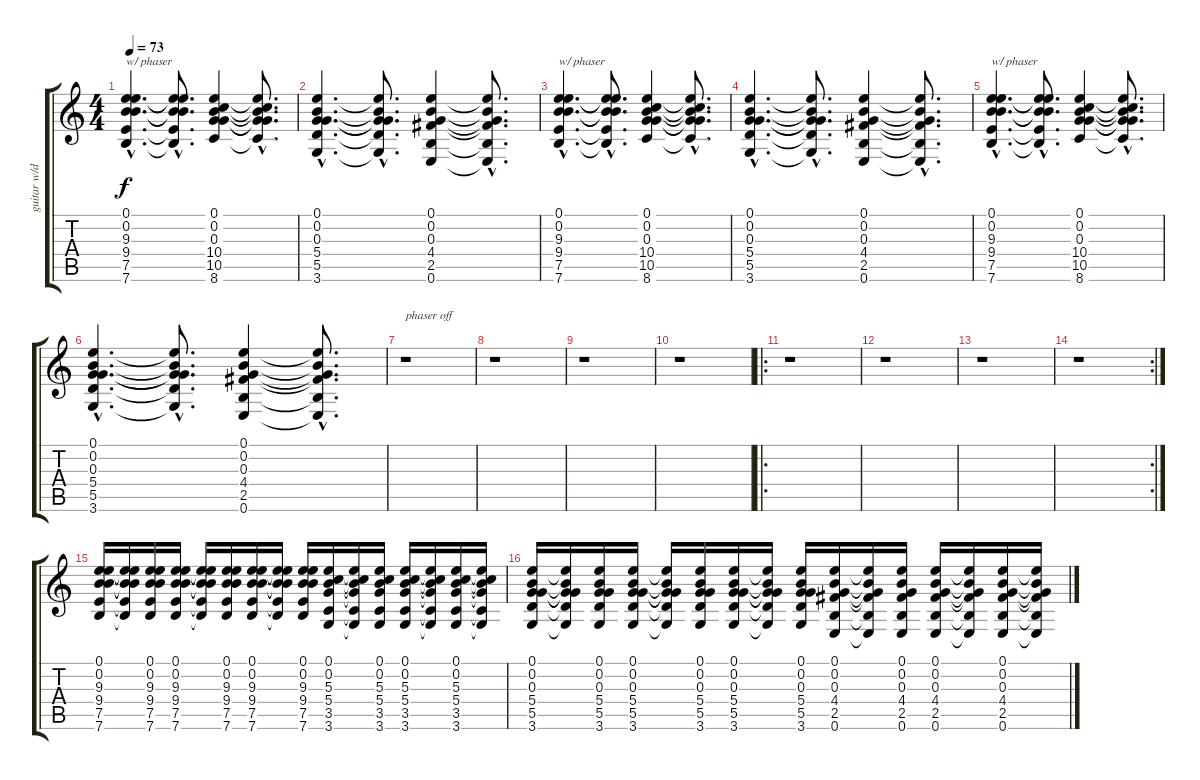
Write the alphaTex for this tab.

\track ("guitar w/dist" "guitar w/d") {instrument distortionguitar}
\staff {score tabs}
\tuning (E4 B3 G3 D3 A2 E2) {hide}
\ts (4 4)
\tempo 73
\clef g2
\ks c
(0.1{hac} 0.2{hac} 9.3{hac} 9.4{hac} 7.5{hac} 7.6{hac}).4{d txt "w/ phaser" dy f volume 11} (0.1{hac t} 0.2{hac t} 9.3{hac t} 9.4{hac t} 7.5{hac t} 7.6{hac t}).8{d} (0.1 0.2 0.3 10.4 10.5 8.6).4 (0.1{hac t} 0.2{hac t} 0.3{hac t} 10.4{hac t} 10.5{hac t} 8.6{hac t}).8{d} |
(0.1{hac} 0.2{hac} 0.3{hac} 5.4{hac} 5.5{hac} 3.6{hac}).4{d} (0.1{hac t} 0.2{hac t} 0.3{hac t} 5.4{hac t} 5.5{hac t} 3.6{hac t}).8{d} (0.1 0.2 0.3 4.4 2.5 0.6).4 (0.1{hac t} 0.2{hac t} 0.3{hac t} 4.4{hac t} 2.5{hac t} 0.6{hac t}).8{d} |
(0.1{hac} 0.2{hac} 9.3{hac} 9.4{hac} 7.5{hac} 7.6{hac}).4{d txt "w/ phaser" volume 11} (0.1{hac t} 0.2{hac t} 9.3{hac t} 9.4{hac t} 7.5{hac t} 7.6{hac t}).8{d} (0.1 0.2 0.3 10.4 10.5 8.6).4 (0.1{hac t} 0.2{hac t} 0.3{hac t} 10.4{hac t} 10.5{hac t} 8.6{hac t}).8{d} |
(0.1{hac} 0.2{hac} 0.3{hac} 5.4{hac} 5.5{hac} 3.6{hac}).4{d} (0.1{hac t} 0.2{hac t} 0.3{hac t} 5.4{hac t} 5.5{hac t} 3.6{hac t}).8{d} (0.1 0.2 0.3 4.4 2.5 0.6).4 (0.1{hac t} 0.2{hac t} 0.3{hac t} 4.4{hac t} 2.5{hac t} 0.6{hac t}).8{d} |
(0.1{hac} 0.2{hac} 9.3{hac} 9.4{hac} 7.5{hac} 7.6{hac}).4{d txt "w/ phaser" volume 11} (0.1{hac t} 0.2{hac t} 9.3{hac t} 9.4{hac t} 7.5{hac t} 7.6{hac t}).8{d} (0.1 0.2 0.3 10.4 10.5 8.6).4 (0.1{hac t} 0.2{hac t} 0.3{hac t} 10.4{hac t} 10.5{hac t} 8.6{hac t}).8{d} |
(0.1{hac} 0.2{hac} 0.3{hac} 5.4{hac} 5.5{hac} 3.6{hac}).4{d} (0.1{hac t} 0.2{hac t} 0.3{hac t} 5.4{hac t} 5.5{hac t} 3.6{hac t}).8{d} (0.1 0.2 0.3 4.4 2.5 0.6).4 (0.1{hac t} 0.2{hac t} 0.3{hac t} 4.4{hac t} 2.5{hac t} 0.6{hac t}).8{d} |
r.1{txt "phaser off"} |
r.1 |
r.1 |
r.1 |
\ro
r.1 |
r.1 |
r.1 |
\rc 2
r.1 |
(0.1 0.2 9.3 9.4 7.5 7.6).16{volume 9 instrument distortionguitar} (0.1{t} 0.2{t} 9.3{t} 9.4{t} 7.5{t} 7.6{t}).16 (0.1 0.2 9.3 9.4 7.5 7.6).16 (0.1 0.2 9.3 9.4 7.5 7.6).16 (0.1{t} 0.2{t} 9.3{t} 9.4{t} 7.5{t} 7.6{t}).16 (0.1 0.2 9.3 9.4 7.5 7.6).16 (0.1 0.2 9.3 9.4 7.5 7.6).16 (0.1{t} 0.2{t} 9.3{t} 9.4{t} 7.5{t} 7.6{t}).16 (0.1 0.2 9.3 9.4 7.5 7.6).16 (0.1 0.2 5.3 5.4 3.5 3.6).16 (0.1{t} 0.2{t} 5.3{t} 5.4{t} 3.5{t} 3.6{t}).16 (0.1 0.2 5.3 5.4 3.5 3.6).16 (0.1 0.2 5.3 5.4 3.5 3.6).16 (0.1{t} 0.2{t} 5.3{t} 5.4{t} 3.5{t} 3.6{t}).16 (0.1 0.2 5.3 5.4 3.5 3.6).16 (0.1{t} 0.2{t} 5.3{t} 5.4{t} 3.5{t} 3.6{t}).16 |
(0.1 0.2 0.3 5.4 5.5 3.6).16 (0.1{t} 0.2{t} 0.3{t} 5.4{t} 5.5{t} 3.6{t}).16 (0.1 0.2 0.3 5.4 5.5 3.6).16 (0.1 0.2 0.3 5.4 5.5 3.6).16 (0.1{t} 0.2{t} 0.3{t} 5.4{t} 5.5{t} 3.6{t}).16 (0.1 0.2 0.3 5.4 5.5 3.6).16 (0.1 0.2 0.3 5.4 5.5 3.6).16 (0.1{t} 0.2{t} 0.3{t} 5.4{t} 5.5{t} 3.6{t}).16 (0.1 0.2 0.3 5.4 5.5 3.6).16 (0.1 0.2 0.3 4.4 2.5 0.6).16 (0.1{t} 0.2{t} 0.3{t} 4.4{t} 2.5{t} 0.6{t}).16 (0.1 0.2 0.3 4.4 2.5 0.6).16 (0.1 0.2 0.3 4.4 2.5 0.6).16 (0.1{t} 0.2{t} 0.3{t} 4.4{t} 2.5{t} 0.6{t}).16 (0.1 0.2 0.3 4.4 2.5 0.6).16 (0.1{t} 0.2{t} 0.3{t} 4.4{t} 2.5{t} 0.6{t}).16
